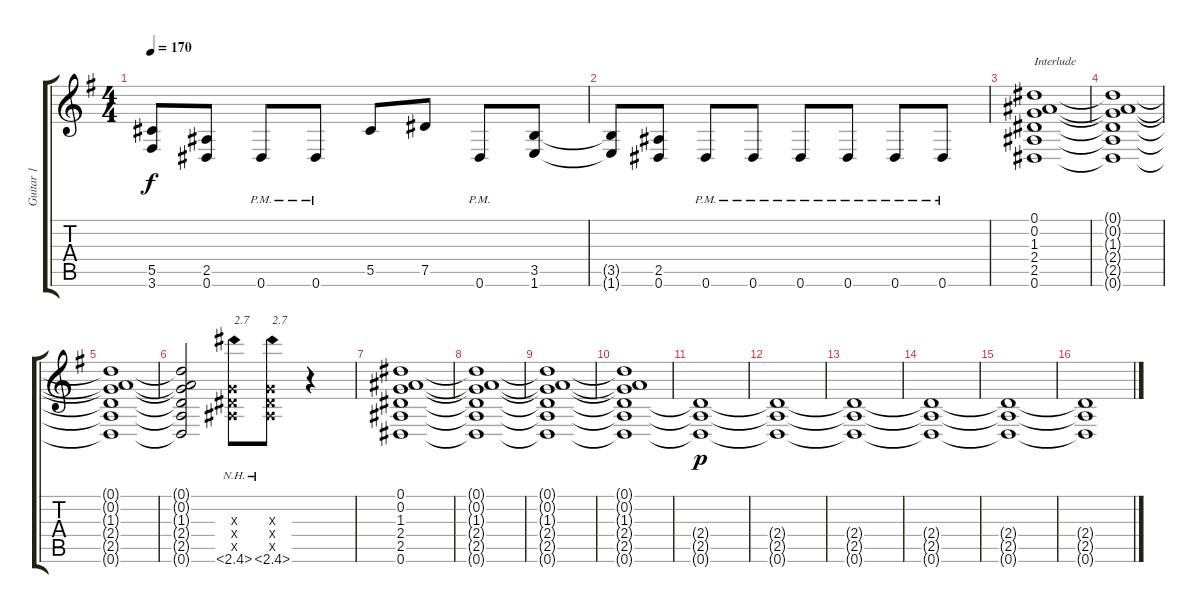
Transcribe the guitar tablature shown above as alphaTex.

\track ("Guitar 1" "Guitar 1") {instrument distortionguitar}
\staff {score tabs}
\tuning (Eb4 Bb3 Gb3 Db3 Ab2 Eb2) {hide}
\ts (4 4)
\tempo 170
\clef g2
\ks g
(5.5{t} 3.6{t}).8{dy f} (2.5 0.6).8 0.6{pm}.8 0.6{pm}.8 5.5.8 7.5.8 0.6{pm}.8 (3.5 1.6).8 |
(3.5{t} 1.6{t}).8 (2.5 0.6).8 0.6{pm}.8 0.6{pm}.8 0.6{pm}.8 0.6{pm}.8 0.6{pm}.8 0.6{pm}.8 |
(0.1 0.2 1.3 2.4 2.5 0.6).1{txt "Interlude"} |
(0.1{t} 0.2{t} 1.3{t} 2.4{t} 2.5{t} 0.6{t}).1 |
(0.1{t} 0.2{t} 1.3{t} 2.4{t} 2.5{t} 0.6{t}).1 |
(0.1{t} 0.2{t} 1.3{t} 2.4{t} 2.5{t} 0.6{t}).2 (1.3{x} 2.4{x} 2.5{x} 2.6{nh}).8{txt "2.7"} (1.3{x} 2.4{x} 2.5{x} 2.6{nh}).8{txt "2.7"} r.4 |
(0.1 0.2 1.3 2.4 2.5 0.6).1 |
(0.1{t} 0.2{t} 1.3{t} 2.4{t} 2.5{t} 0.6{t}).1 |
(0.1{t} 0.2{t} 1.3{t} 2.4{t} 2.5{t} 0.6{t}).1 |
(0.1{t} 0.2{t} 1.3{t} 2.4{t} 2.5{t} 0.6{t}).1 |
(2.4{t} 2.5{t} 0.6{t}).1{dy p} |
(2.4{t} 2.5{t} 0.6{t}).1 |
(2.4{t} 2.5{t} 0.6{t}).1 |
(2.4{t} 2.5{t} 0.6{t}).1 |
(2.4{t} 2.5{t} 0.6{t}).1 |
(2.4{t} 2.5{t} 0.6{t}).1
